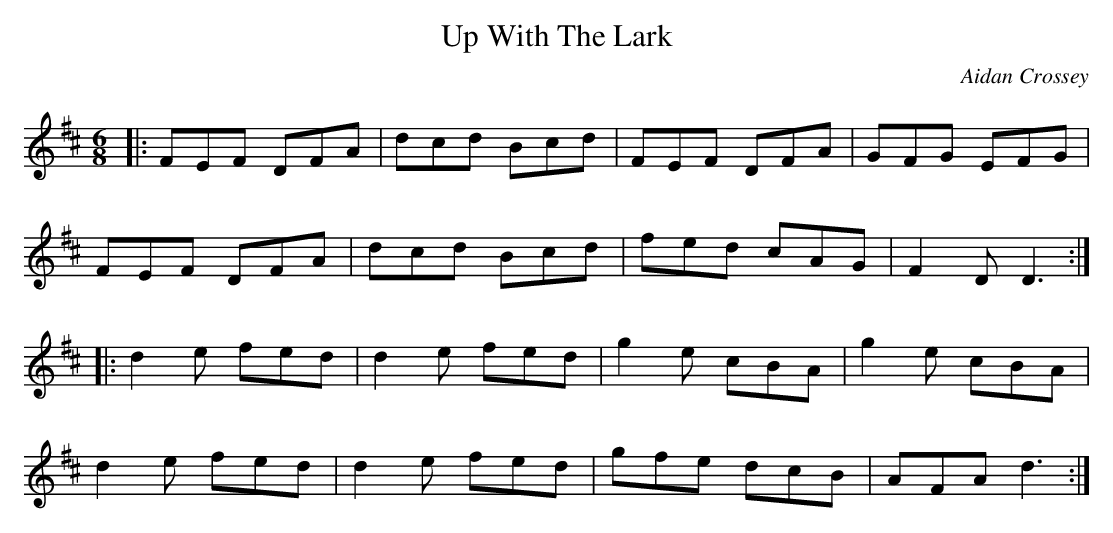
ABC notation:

X:1
T:Up With The Lark
C:Aidan Crossey
M:6/8
K:D
|:FEF DFA|dcd Bcd|FEF DFA|GFG EFG|
FEF DFA|dcd Bcd|fed cAG|F2D D3:|
|:d2e fed|d2e fed|g2e cBA|g2e cBA|
d2e fed|d2e fed|gfe dcB|AFA d3:|
